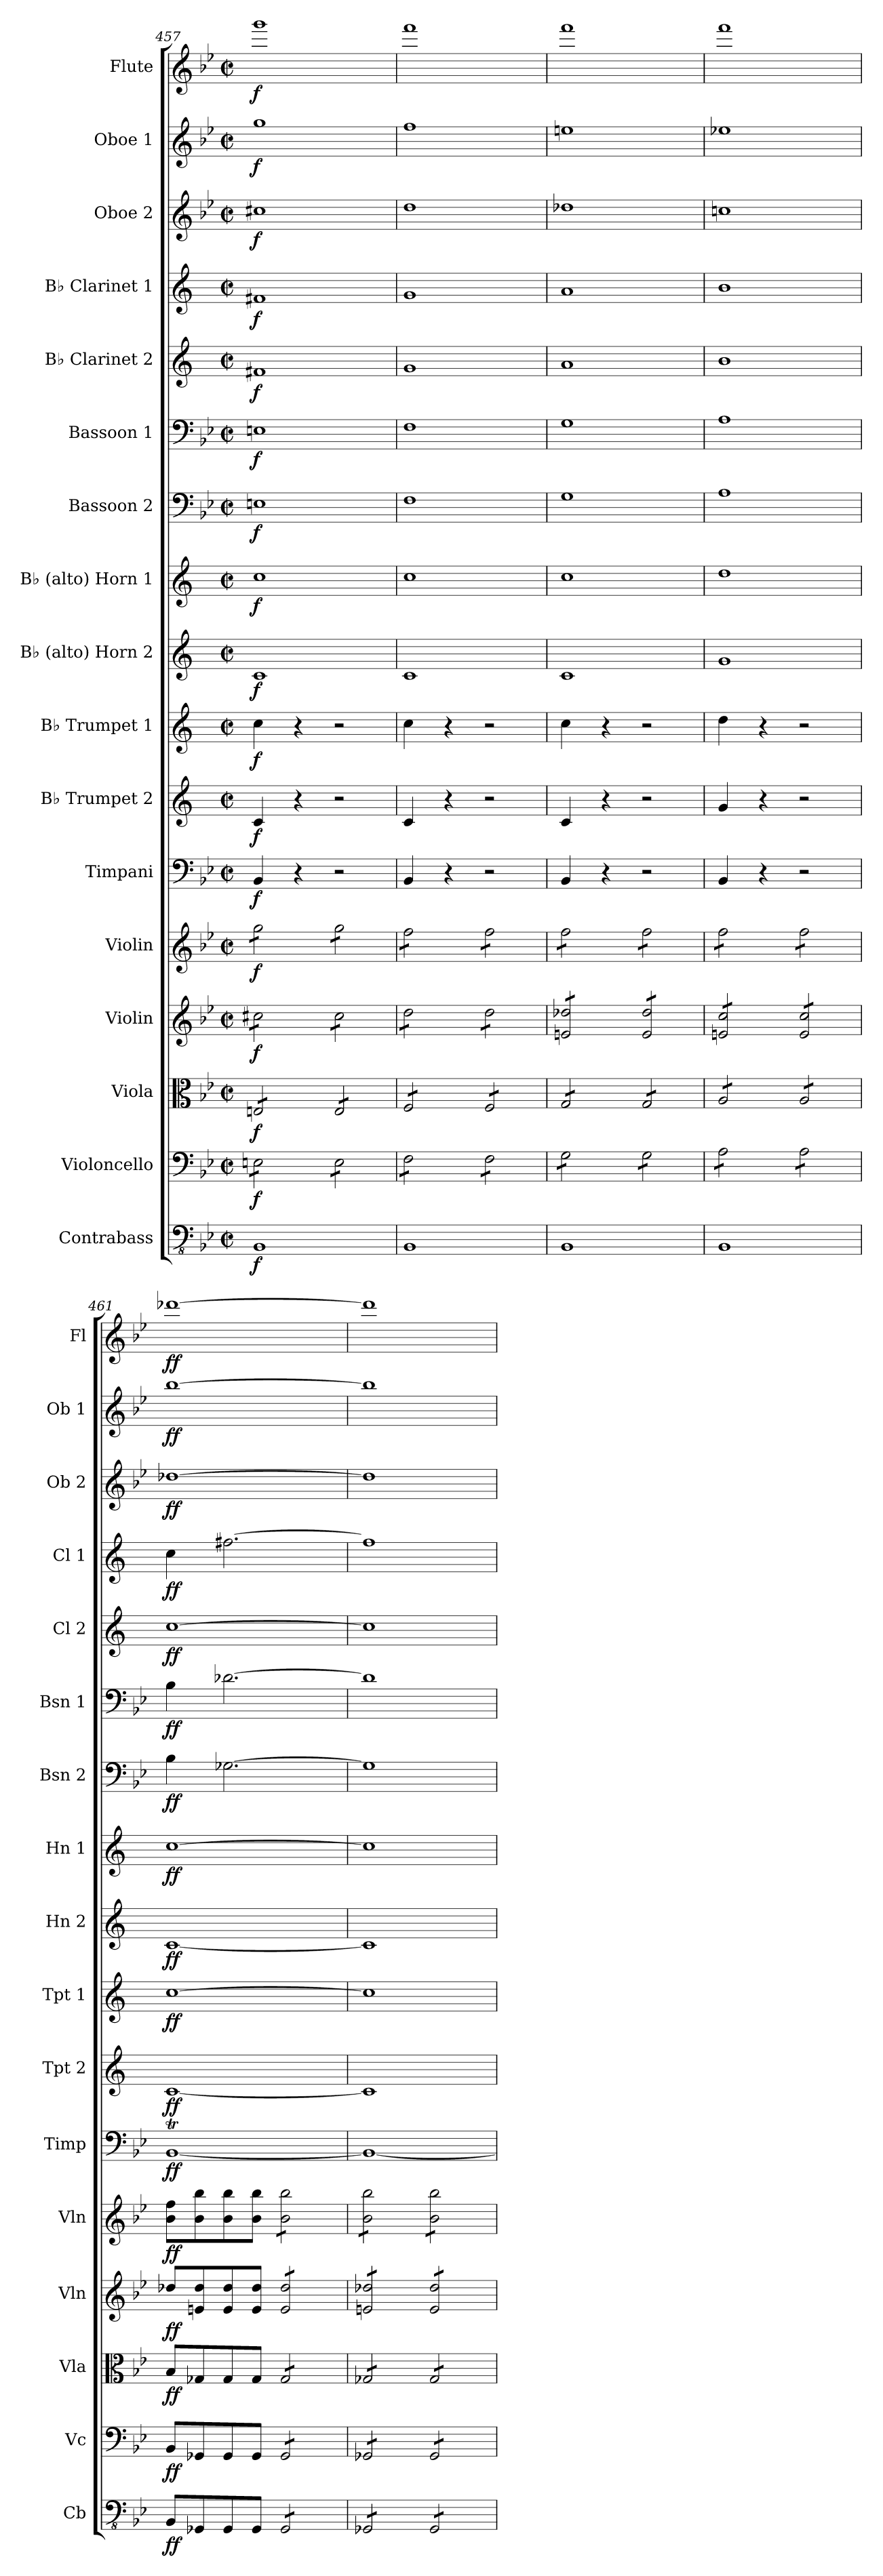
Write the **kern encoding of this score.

**kern	**dynam	**kern	**dynam	**kern	**dynam	**kern	**dynam	**kern	**dynam	**kern	**dynam	**kern	**dynam	**kern	**dynam	**kern	**dynam	**kern	**dynam	**kern	**dynam	**kern	**dynam	**kern	**dynam	**kern	**dynam	**kern	**dynam	**kern	**dynam	**kern	**dynam
*part17	*part17	*part16	*part16	*part15	*part15	*part14	*part14	*part13	*part13	*part12	*part12	*part11	*part11	*part10	*part10	*part9	*part9	*part8	*part8	*part7	*part7	*part6	*part6	*part5	*part5	*part4	*part4	*part3	*part3	*part2	*part2	*part1	*part1
*staff17	*staff17	*staff16	*staff16	*staff15	*staff15	*staff14	*staff14	*staff13	*staff13	*staff12	*staff12	*staff11	*staff11	*staff10	*staff10	*staff9	*staff9	*staff8	*staff8	*staff7	*staff7	*staff6	*staff6	*staff5	*staff5	*staff4	*staff4	*staff3	*staff3	*staff2	*staff2	*staff1	*staff1
*I"Contrabass	*	*I"Violoncello	*	*I"Viola	*	*I"Violin	*	*I"Violin	*	*I"Timpani	*	*I"B♭ Trumpet 2	*	*I"B♭ Trumpet 1	*	*I"B♭ (alto) Horn 2	*	*I"B♭ (alto) Horn 1	*	*I"Bassoon 2	*	*I"Bassoon 1	*	*I"B♭ Clarinet 2	*	*I"B♭ Clarinet 1	*	*I"Oboe 2	*	*I"Oboe 1	*	*I"Flute	*
*I'Cb	*	*I'Vc	*	*I'Vla	*	*I'Vln	*	*I'Vln	*	*I'Timp	*	*I'Tpt 2	*	*I'Tpt 1	*	*I'Hn 2	*	*I'Hn 1	*	*I'Bsn 2	*	*I'Bsn 1	*	*I'Cl 2	*	*I'Cl 1	*	*I'Ob 2	*	*I'Ob 1	*	*I'Fl	*
*clefFv4	*	*clefF4	*	*clefC3	*	*clefG2	*	*clefG2	*	*clefF4	*	*clefG2	*	*clefG2	*	*clefG2	*	*clefG2	*	*clefF4	*	*clefF4	*	*clefG2	*	*clefG2	*	*clefG2	*	*clefG2	*	*clefG2	*
*	*	*	*	*	*	*	*	*	*	*	*	*ITrd1c2	*	*ITrd1c2	*	*ITrd1c2	*	*ITrd1c2	*	*	*	*	*	*ITrd1c2	*	*ITrd1c2	*	*	*	*	*	*	*
*k[b-e-]	*	*k[b-e-]	*	*k[b-e-]	*	*k[b-e-]	*	*k[b-e-]	*	*k[b-e-]	*	*k[b-e-]	*	*k[b-e-]	*	*k[b-e-]	*	*k[b-e-]	*	*k[b-e-]	*	*k[b-e-]	*	*k[b-e-]	*	*k[b-e-]	*	*k[b-e-]	*	*k[b-e-]	*	*k[b-e-]	*
*M2/2	*	*M2/2	*	*M2/2	*	*M2/2	*	*M2/2	*	*M2/2	*	*M2/2	*	*M2/2	*	*M2/2	*	*M2/2	*	*M2/2	*	*M2/2	*	*M2/2	*	*M2/2	*	*M2/2	*	*M2/2	*	*M2/2	*
*met(c|)	*	*met(c|)	*	*met(c|)	*	*met(c|)	*	*met(c|)	*	*met(c|)	*	*met(c|)	*	*met(c|)	*	*met(c|)	*	*met(c|)	*	*met(c|)	*	*met(c|)	*	*met(c|)	*	*met(c|)	*	*met(c|)	*	*met(c|)	*	*met(c|)	*
=457	=457	=457	=457	=457	=457	=457	=457	=457	=457	=457	=457	=457	=457	=457	=457	=457	=457	=457	=457	=457	=457	=457	=457	=457	=457	=457	=457	=457	=457	=457	=457	=457	=457
!	!LO:DY:b	!	!LO:DY:b	!	!LO:DY:b	!	!LO:DY:b	!	!LO:DY:b	!	!LO:DY:b	!	!LO:DY:b	!	!LO:DY:b	!	!LO:DY:b	!	!LO:DY:b	!	!LO:DY:b	!	!LO:DY:b	!	!LO:DY:b	!	!LO:DY:b	!	!LO:DY:b	!	!LO:DY:b	!	!LO:DY:b
*	*	*tremolo	*	*	*	*	*	*	*	*	*	*	*	*	*	*	*	*	*	*	*	*	*	*	*	*	*	*	*	*	*	*	*
*	*	*	*	*tremolo	*	*	*	*	*	*	*	*	*	*	*	*	*	*	*	*	*	*	*	*	*	*	*	*	*	*	*	*	*
*	*	*	*	*	*	*tremolo	*	*	*	*	*	*	*	*	*	*	*	*	*	*	*	*	*	*	*	*	*	*	*	*	*	*	*
*	*	*	*	*	*	*	*	*tremolo	*	*	*	*	*	*	*	*	*	*	*	*	*	*	*	*	*	*	*	*	*	*	*	*	*
1BBB-	f	8En\L	f	8En/L	f	8cc#X\L	f	8gg\L	f	4BB-/	f	4B-/	f	4b-\	f	1B-	f	1b-	f	1En	f	1En	f	1en	f	1en	f	1cc#X	f	1gg	f	1ggg	f
.	.	8En\	.	8En/	.	8cc#X\	.	8gg\	.	.	.	.	.	.	.	.	.	.	.	.	.	.	.	.	.	.	.	.	.	.	.	.	.
.	.	8En\	.	8En/	.	8cc#X\	.	8gg\	.	4r	.	4r	.	4r	.	.	.	.	.	.	.	.	.	.	.	.	.	.	.	.	.	.	.
.	.	8En\J	.	8En/J	.	8cc#X\J	.	8gg\J	.	.	.	.	.	.	.	.	.	.	.	.	.	.	.	.	.	.	.	.	.	.	.	.	.
.	.	8E\L	.	8E/L	.	8cc#\L	.	8gg\L	.	2r	.	2r	.	2r	.	.	.	.	.	.	.	.	.	.	.	.	.	.	.	.	.	.	.
.	.	8E\	.	8E/	.	8cc#\	.	8gg\	.	.	.	.	.	.	.	.	.	.	.	.	.	.	.	.	.	.	.	.	.	.	.	.	.
.	.	8E\	.	8E/	.	8cc#\	.	8gg\	.	.	.	.	.	.	.	.	.	.	.	.	.	.	.	.	.	.	.	.	.	.	.	.	.
.	.	8E\J	.	8E/J	.	8cc#\J	.	8gg\J	.	.	.	.	.	.	.	.	.	.	.	.	.	.	.	.	.	.	.	.	.	.	.	.	.
=458	=458	=458	=458	=458	=458	=458	=458	=458	=458	=458	=458	=458	=458	=458	=458	=458	=458	=458	=458	=458	=458	=458	=458	=458	=458	=458	=458	=458	=458	=458	=458	=458	=458
1BBB-	.	8F\L	.	8F/L	.	8dd\L	.	8ff\L	.	4BB-/	.	4B-/	.	4b-\	.	1B-	.	1b-	.	1F	.	1F	.	1f	.	1f	.	1dd	.	1ff	.	1fff	.
.	.	8F\	.	8F/	.	8dd\	.	8ff\	.	.	.	.	.	.	.	.	.	.	.	.	.	.	.	.	.	.	.	.	.	.	.	.	.
.	.	8F\	.	8F/	.	8dd\	.	8ff\	.	4r	.	4r	.	4r	.	.	.	.	.	.	.	.	.	.	.	.	.	.	.	.	.	.	.
.	.	8F\J	.	8F/J	.	8dd\J	.	8ff\J	.	.	.	.	.	.	.	.	.	.	.	.	.	.	.	.	.	.	.	.	.	.	.	.	.
.	.	8F\L	.	8F/L	.	8dd\L	.	8ff\L	.	2r	.	2r	.	2r	.	.	.	.	.	.	.	.	.	.	.	.	.	.	.	.	.	.	.
.	.	8F\	.	8F/	.	8dd\	.	8ff\	.	.	.	.	.	.	.	.	.	.	.	.	.	.	.	.	.	.	.	.	.	.	.	.	.
.	.	8F\	.	8F/	.	8dd\	.	8ff\	.	.	.	.	.	.	.	.	.	.	.	.	.	.	.	.	.	.	.	.	.	.	.	.	.
.	.	8F\J	.	8F/J	.	8dd\J	.	8ff\J	.	.	.	.	.	.	.	.	.	.	.	.	.	.	.	.	.	.	.	.	.	.	.	.	.
=459	=459	=459	=459	=459	=459	=459	=459	=459	=459	=459	=459	=459	=459	=459	=459	=459	=459	=459	=459	=459	=459	=459	=459	=459	=459	=459	=459	=459	=459	=459	=459	=459	=459
1BBB-	.	8G\L	.	8G/L	.	8en/ 8dd-X/L	.	8ff\L	.	4BB-/	.	4B-/	.	4b-\	.	1B-	.	1b-	.	1G	.	1G	.	1g	.	1g	.	1dd-X	.	1een	.	1fff	.
.	.	8G\	.	8G/	.	8en/ 8dd-X/	.	8ff\	.	.	.	.	.	.	.	.	.	.	.	.	.	.	.	.	.	.	.	.	.	.	.	.	.
.	.	8G\	.	8G/	.	8en/ 8dd-X/	.	8ff\	.	4r	.	4r	.	4r	.	.	.	.	.	.	.	.	.	.	.	.	.	.	.	.	.	.	.
.	.	8G\J	.	8G/J	.	8en/ 8dd-X/J	.	8ff\J	.	.	.	.	.	.	.	.	.	.	.	.	.	.	.	.	.	.	.	.	.	.	.	.	.
.	.	8G\L	.	8G/L	.	8e/ 8dd-/L	.	8ff\L	.	2r	.	2r	.	2r	.	.	.	.	.	.	.	.	.	.	.	.	.	.	.	.	.	.	.
.	.	8G\	.	8G/	.	8e/ 8dd-/	.	8ff\	.	.	.	.	.	.	.	.	.	.	.	.	.	.	.	.	.	.	.	.	.	.	.	.	.
.	.	8G\	.	8G/	.	8e/ 8dd-/	.	8ff\	.	.	.	.	.	.	.	.	.	.	.	.	.	.	.	.	.	.	.	.	.	.	.	.	.
.	.	8G\J	.	8G/J	.	8e/ 8dd-/J	.	8ff\J	.	.	.	.	.	.	.	.	.	.	.	.	.	.	.	.	.	.	.	.	.	.	.	.	.
=460	=460	=460	=460	=460	=460	=460	=460	=460	=460	=460	=460	=460	=460	=460	=460	=460	=460	=460	=460	=460	=460	=460	=460	=460	=460	=460	=460	=460	=460	=460	=460	=460	=460
1BBB-	.	8A\L	.	8A/L	.	8en/ 8cc/L	.	8ff\L	.	4BB-/	.	4f/	.	4cc\	.	1f	.	1cc	.	1A	.	1A	.	1a	.	1a	.	1ccn	.	1ee-X	.	1fff	.
.	.	8A\	.	8A/	.	8en/ 8cc/	.	8ff\	.	.	.	.	.	.	.	.	.	.	.	.	.	.	.	.	.	.	.	.	.	.	.	.	.
.	.	8A\	.	8A/	.	8en/ 8cc/	.	8ff\	.	4r	.	4r	.	4r	.	.	.	.	.	.	.	.	.	.	.	.	.	.	.	.	.	.	.
.	.	8A\J	.	8A/J	.	8en/ 8cc/J	.	8ff\J	.	.	.	.	.	.	.	.	.	.	.	.	.	.	.	.	.	.	.	.	.	.	.	.	.
.	.	8A\L	.	8A/L	.	8e/ 8cc/L	.	8ff\L	.	2r	.	2r	.	2r	.	.	.	.	.	.	.	.	.	.	.	.	.	.	.	.	.	.	.
.	.	8A\	.	8A/	.	8e/ 8cc/	.	8ff\	.	.	.	.	.	.	.	.	.	.	.	.	.	.	.	.	.	.	.	.	.	.	.	.	.
.	.	8A\	.	8A/	.	8e/ 8cc/	.	8ff\	.	.	.	.	.	.	.	.	.	.	.	.	.	.	.	.	.	.	.	.	.	.	.	.	.
.	.	8A\J	.	8A/J	.	8e/ 8cc/J	.	8ff\J	.	.	.	.	.	.	.	.	.	.	.	.	.	.	.	.	.	.	.	.	.	.	.	.	.
*	*	*	*	*	*	*	*	*Xtremolo	*	*	*	*	*	*	*	*	*	*	*	*	*	*	*	*	*	*	*	*	*	*	*	*	*
*	*	*	*	*	*	*Xtremolo	*	*	*	*	*	*	*	*	*	*	*	*	*	*	*	*	*	*	*	*	*	*	*	*	*	*	*
*	*	*	*	*Xtremolo	*	*	*	*	*	*	*	*	*	*	*	*	*	*	*	*	*	*	*	*	*	*	*	*	*	*	*	*	*
*	*	*Xtremolo	*	*	*	*	*	*	*	*	*	*	*	*	*	*	*	*	*	*	*	*	*	*	*	*	*	*	*	*	*	*	*
=461	=461	=461	=461	=461	=461	=461	=461	=461	=461	=461	=461	=461	=461	=461	=461	=461	=461	=461	=461	=461	=461	=461	=461	=461	=461	=461	=461	=461	=461	=461	=461	=461	=461
!	!LO:DY:b	!	!LO:DY:b	!	!LO:DY:b	!	!LO:DY:b	!	!LO:DY:b	!	!LO:DY:b	!	!LO:DY:b	!	!LO:DY:b	!	!LO:DY:b	!	!LO:DY:b	!	!LO:DY:b	!	!LO:DY:b	!	!LO:DY:b	!	!LO:DY:b	!	!LO:DY:b	!	!LO:DY:b	!	!LO:DY:b
8BBB-/L	ff	8BB-/L	ff	8B-/L	ff	8dd-X/L	ff	8b-\ 8ff\L	ff	[1BB-T	ff	[1B-	ff	[1b-	ff	[1B-	ff	[1b-	ff	4B-\	ff	4B-\	ff	[1b-	ff	4b-\	ff	[1dd-X	ff	[1bb-	ff	[1ddd-X	ff
8GGG-X/	.	8GG-X/	.	8G-X/	.	8en/ 8dd-/	.	8b-\ 8bb-\	.	.	.	.	.	.	.	.	.	.	.	.	.	.	.	.	.	.	.	.	.	.	.	.	.
8GGG-/	.	8GG-/	.	8G-/	.	8e/ 8dd-/	.	8b-\ 8bb-\	.	.	.	.	.	.	.	.	.	.	.	[2.G-X\	.	[2.d-X\	.	.	.	[2.een\	.	.	.	.	.	.	.
8GGG-/J	.	8GG-/J	.	8G-/J	.	8e/ 8dd-/J	.	8b-\ 8bb-\J	.	.	.	.	.	.	.	.	.	.	.	.	.	.	.	.	.	.	.	.	.	.	.	.	.
*tremolo	*	*	*	*	*	*	*	*	*	*	*	*	*	*	*	*	*	*	*	*	*	*	*	*	*	*	*	*	*	*	*	*	*
*	*	*tremolo	*	*	*	*	*	*	*	*	*	*	*	*	*	*	*	*	*	*	*	*	*	*	*	*	*	*	*	*	*	*	*
*	*	*	*	*tremolo	*	*	*	*	*	*	*	*	*	*	*	*	*	*	*	*	*	*	*	*	*	*	*	*	*	*	*	*	*
*	*	*	*	*	*	*tremolo	*	*	*	*	*	*	*	*	*	*	*	*	*	*	*	*	*	*	*	*	*	*	*	*	*	*	*
*	*	*	*	*	*	*	*	*tremolo	*	*	*	*	*	*	*	*	*	*	*	*	*	*	*	*	*	*	*	*	*	*	*	*	*
8GGG-/L	.	8GG-/L	.	8G-/L	.	8e/ 8dd-/L	.	8b-\ 8bb-\L	.	.	.	.	.	.	.	.	.	.	.	.	.	.	.	.	.	.	.	.	.	.	.	.	.
8GGG-/	.	8GG-/	.	8G-/	.	8e/ 8dd-/	.	8b-\ 8bb-\	.	.	.	.	.	.	.	.	.	.	.	.	.	.	.	.	.	.	.	.	.	.	.	.	.
8GGG-/	.	8GG-/	.	8G-/	.	8e/ 8dd-/	.	8b-\ 8bb-\	.	.	.	.	.	.	.	.	.	.	.	.	.	.	.	.	.	.	.	.	.	.	.	.	.
8GGG-/J	.	8GG-/J	.	8G-/J	.	8e/ 8dd-/J	.	8b-\ 8bb-\J	.	.	.	.	.	.	.	.	.	.	.	.	.	.	.	.	.	.	.	.	.	.	.	.	.
=462	=462	=462	=462	=462	=462	=462	=462	=462	=462	=462	=462	=462	=462	=462	=462	=462	=462	=462	=462	=462	=462	=462	=462	=462	=462	=462	=462	=462	=462	=462	=462	=462	=462
8GGG-X/L	.	8GG-X/L	.	8G-X/L	.	8en/ 8dd-X/L	.	8b-\ 8bb-\L	.	1BB-_	.	1B-]	.	1b-]	.	1B-]	.	1b-]	.	1G-]	.	1d-]	.	1b-]	.	1ee]	.	1dd-]	.	1bb-]	.	1ddd-]	.
8GGG-X/	.	8GG-X/	.	8G-X/	.	8en/ 8dd-X/	.	8b-\ 8bb-\	.	.	.	.	.	.	.	.	.	.	.	.	.	.	.	.	.	.	.	.	.	.	.	.	.
8GGG-X/	.	8GG-X/	.	8G-X/	.	8en/ 8dd-X/	.	8b-\ 8bb-\	.	.	.	.	.	.	.	.	.	.	.	.	.	.	.	.	.	.	.	.	.	.	.	.	.
8GGG-X/J	.	8GG-X/J	.	8G-X/J	.	8en/ 8dd-X/J	.	8b-\ 8bb-\J	.	.	.	.	.	.	.	.	.	.	.	.	.	.	.	.	.	.	.	.	.	.	.	.	.
8GGG-/L	.	8GG-/L	.	8G-/L	.	8e/ 8dd-/L	.	8b-\ 8bb-\L	.	.	.	.	.	.	.	.	.	.	.	.	.	.	.	.	.	.	.	.	.	.	.	.	.
8GGG-/	.	8GG-/	.	8G-/	.	8e/ 8dd-/	.	8b-\ 8bb-\	.	.	.	.	.	.	.	.	.	.	.	.	.	.	.	.	.	.	.	.	.	.	.	.	.
8GGG-/	.	8GG-/	.	8G-/	.	8e/ 8dd-/	.	8b-\ 8bb-\	.	.	.	.	.	.	.	.	.	.	.	.	.	.	.	.	.	.	.	.	.	.	.	.	.
8GGG-/J	.	8GG-/J	.	8G-/J	.	8e/ 8dd-/J	.	8b-\ 8bb-\J	.	.	.	.	.	.	.	.	.	.	.	.	.	.	.	.	.	.	.	.	.	.	.	.	.
*	*	*	*	*	*	*	*	*Xtremolo	*	*	*	*	*	*	*	*	*	*	*	*	*	*	*	*	*	*	*	*	*	*	*	*	*
*	*	*	*	*	*	*Xtremolo	*	*	*	*	*	*	*	*	*	*	*	*	*	*	*	*	*	*	*	*	*	*	*	*	*	*	*
*	*	*	*	*Xtremolo	*	*	*	*	*	*	*	*	*	*	*	*	*	*	*	*	*	*	*	*	*	*	*	*	*	*	*	*	*
*	*	*Xtremolo	*	*	*	*	*	*	*	*	*	*	*	*	*	*	*	*	*	*	*	*	*	*	*	*	*	*	*	*	*	*	*
*Xtremolo	*	*	*	*	*	*	*	*	*	*	*	*	*	*	*	*	*	*	*	*	*	*	*	*	*	*	*	*	*	*	*	*	*
=	=	=	=	=	=	=	=	=	=	=	=	=	=	=	=	=	=	=	=	=	=	=	=	=	=	=	=	=	=	=	=	=	=
*-	*-	*-	*-	*-	*-	*-	*-	*-	*-	*-	*-	*-	*-	*-	*-	*-	*-	*-	*-	*-	*-	*-	*-	*-	*-	*-	*-	*-	*-	*-	*-	*-	*-
